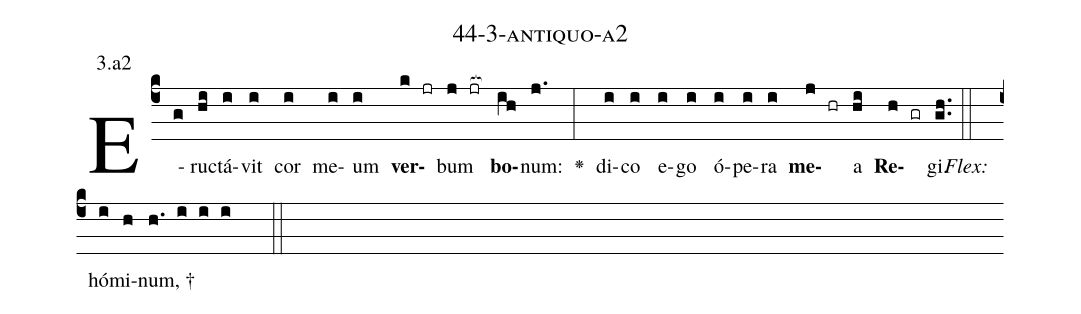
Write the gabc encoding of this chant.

name: 44-3-antiquo-a2;
annotation: 3.a2;
%%
(c4)E(g)ruc(hi)tá(i)vit(i) cor(i) me(i)um(i) <b>ver</b>(k jr)bum(j jr[ocb:1{]) <b>bo</b>(ih[ocb:0}])num:(j.) <v>\greheightstar</v>(:) di(i)co(i) e(i)go(i) ó(i)pe(i)ra(i) <b>me</b>(j hr)a(hi) <b>Re</b>(h gr)gi.(gh..) (::)
<i>Flex:</i>()  hó(i)mi(h)num, †(h. i i i  ::)

%E(i) u(i) o(j) u(hi) a(h) e.(gh..) (::)
